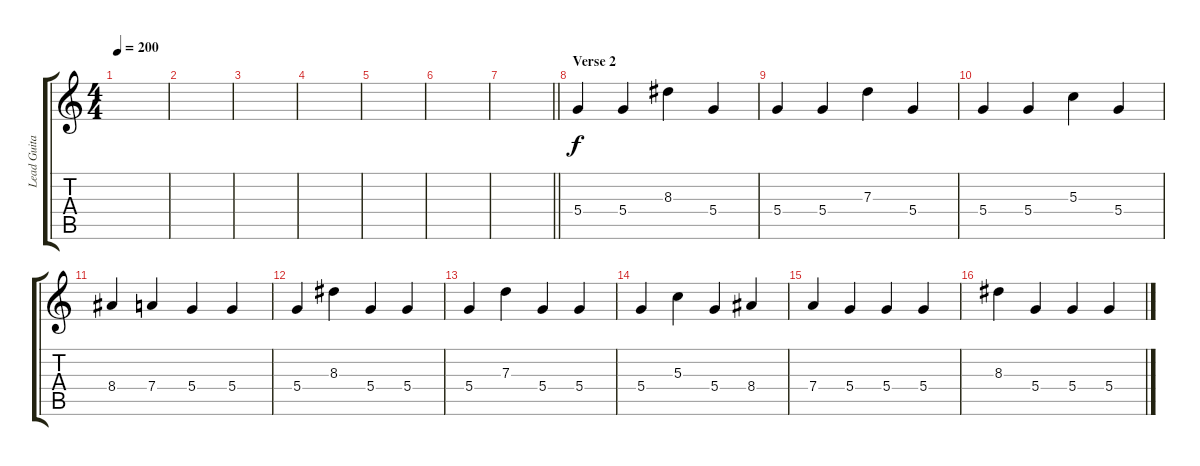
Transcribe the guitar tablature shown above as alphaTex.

\track ("Lead Guitar" "Lead Guita") {instrument electricguitarclean}
\staff {score tabs}
\tuning (E4 B3 G3 D3 A2 E2) {hide}
\ts (4 4)
\tempo 200
\clef g2
\ks c
|
|
|
|
|
|
\barLineRight lightlight
|
\section ("" "Verse 2")
5.4.4 5.4.4 8.3.4 5.4.4 |
5.4.4 5.4.4 7.3.4 5.4.4 |
5.4.4 5.4.4 5.3.4 5.4.4 |
8.4.4 7.4.4 5.4.4 5.4.4 |
5.4.4 8.3.4 5.4.4 5.4.4 |
5.4.4 7.3.4 5.4.4 5.4.4 |
5.4.4 5.3.4 5.4.4 8.4.4 |
7.4.4 5.4.4 5.4.4 5.4.4 |
8.3.4 5.4.4 5.4.4 5.4.4
